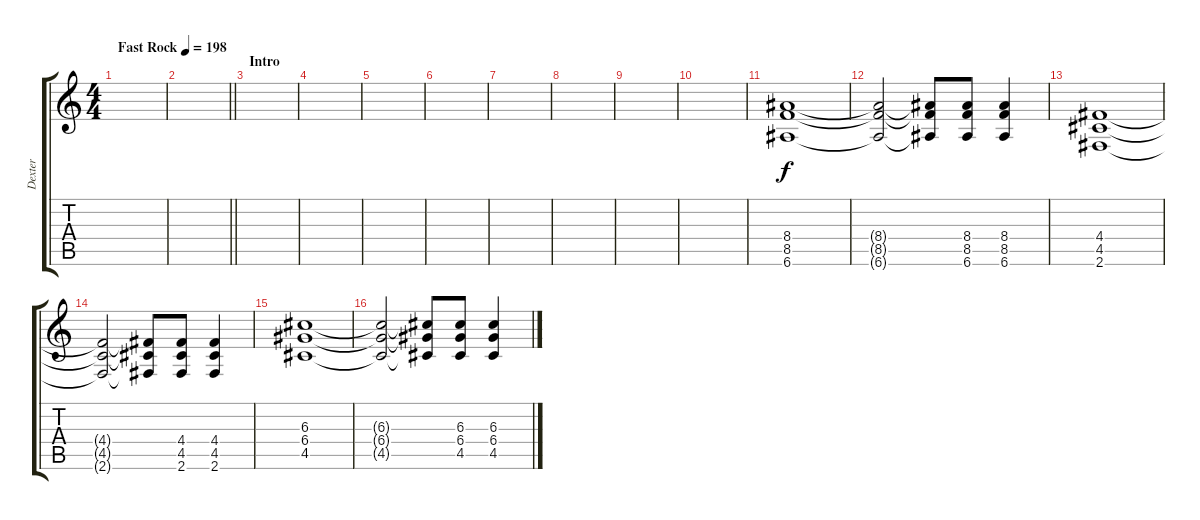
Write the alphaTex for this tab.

\track ("Dexter" "Dexter") {instrument overdrivenguitar}
\staff {score tabs}
\tuning (E4 B3 G3 D3 A2 E2) {hide}
\ts (4 4)
\tempo (198 "Fast Rock")
\clef g2
\ks c
|
\barLineRight lightlight
|
\section ("" "Intro")
|
|
|
|
|
|
|
|
(8.4 8.5 6.6).1 |
(8.4{t} 8.5{t} 6.6{t}).2 (8.4{t} 8.5{t} 6.6{t}).8 (8.4 8.5 6.6).8 (8.4 8.5 6.6).4 |
(4.4 4.5 2.6).1 |
(4.4{t} 4.5{t} 2.6{t}).2 (4.4{t} 4.5{t} 2.6{t}).8 (4.4 4.5 2.6).8 (4.4 4.5 2.6).4 |
(6.3 6.4 4.5).1 |
(6.3{t} 6.4{t} 4.5{t}).2 (6.3{t} 6.4{t} 4.5{t}).8 (6.3 6.4 4.5).8 (6.3 6.4 4.5).4
